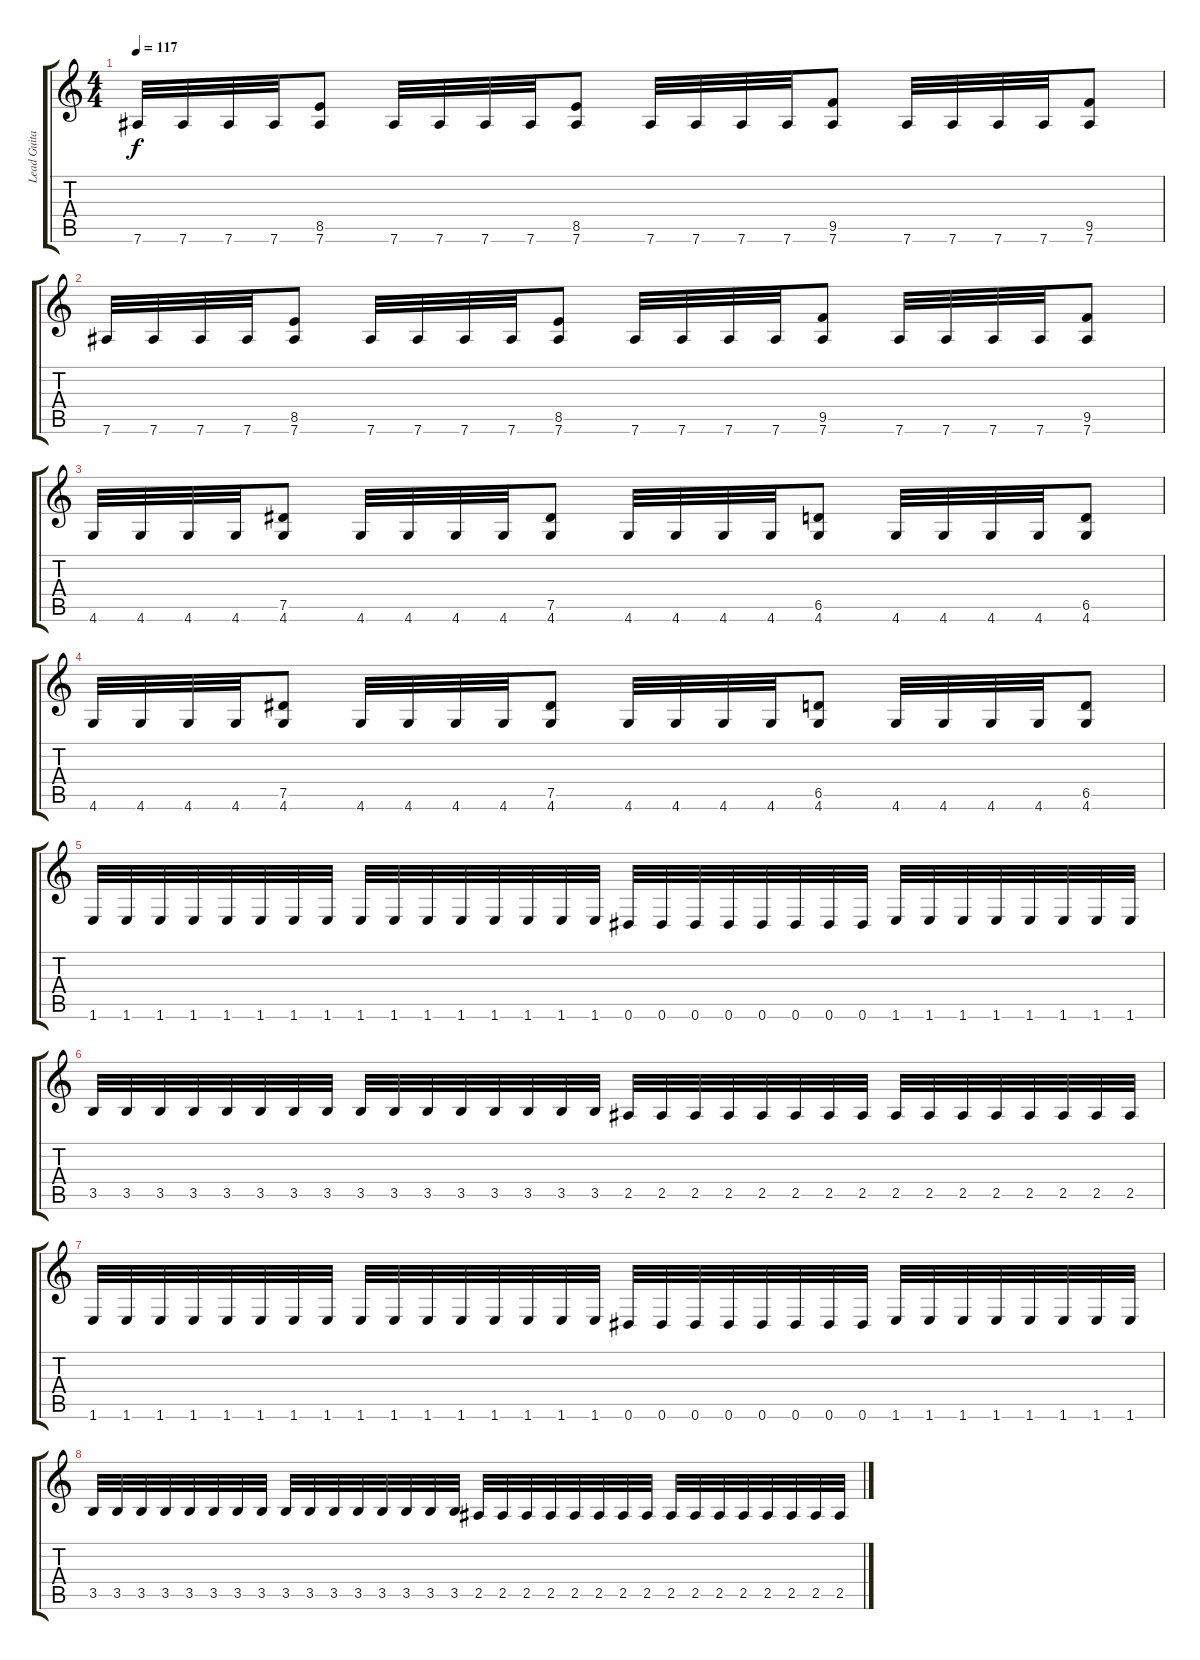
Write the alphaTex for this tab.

\track ("Lead Guitar" "Lead Guita") {instrument distortionguitar}
\staff {score tabs}
\tuning (Eb4 Bb3 Gb3 Db3 Ab2 Eb2) {hide}
\ts (4 4)
\tempo 117
\clef g2
\ks c
7.6.32{dy f balance 16} 7.6.32 7.6.32 7.6.32 (8.5 7.6).8 7.6.32 7.6.32 7.6.32 7.6.32 (8.5 7.6).8 7.6.32 7.6.32 7.6.32 7.6.32 (9.5 7.6).8 7.6.32 7.6.32 7.6.32 7.6.32 (9.5 7.6).8 |
7.6.32{balance 16} 7.6.32 7.6.32 7.6.32 (8.5 7.6).8 7.6.32 7.6.32 7.6.32 7.6.32 (8.5 7.6).8 7.6.32 7.6.32 7.6.32 7.6.32 (9.5 7.6).8 7.6.32 7.6.32 7.6.32 7.6.32 (9.5 7.6).8 |
4.6.32 4.6.32 4.6.32 4.6.32 (7.5 4.6).8 4.6.32 4.6.32 4.6.32 4.6.32 (7.5 4.6).8 4.6.32 4.6.32 4.6.32 4.6.32 (6.5 4.6).8 4.6.32 4.6.32 4.6.32 4.6.32 (6.5 4.6).8 |
4.6.32 4.6.32 4.6.32 4.6.32 (7.5 4.6).8 4.6.32 4.6.32 4.6.32 4.6.32 (7.5 4.6).8 4.6.32 4.6.32 4.6.32 4.6.32 (6.5 4.6).8 4.6.32 4.6.32 4.6.32 4.6.32 (6.5 4.6).8 |
1.6.32 1.6.32 1.6.32 1.6.32 1.6.32 1.6.32 1.6.32 1.6.32 1.6.32 1.6.32 1.6.32 1.6.32 1.6.32 1.6.32 1.6.32 1.6.32 0.6.32 0.6.32 0.6.32 0.6.32 0.6.32 0.6.32 0.6.32 0.6.32 1.6.32 1.6.32 1.6.32 1.6.32 1.6.32 1.6.32 1.6.32 1.6.32 |
3.5.32 3.5.32 3.5.32 3.5.32 3.5.32 3.5.32 3.5.32 3.5.32 3.5.32 3.5.32 3.5.32 3.5.32 3.5.32 3.5.32 3.5.32 3.5.32 2.5.32 2.5.32 2.5.32 2.5.32 2.5.32 2.5.32 2.5.32 2.5.32 2.5.32 2.5.32 2.5.32 2.5.32 2.5.32 2.5.32 2.5.32 2.5.32 |
1.6.32 1.6.32 1.6.32 1.6.32 1.6.32 1.6.32 1.6.32 1.6.32 1.6.32 1.6.32 1.6.32 1.6.32 1.6.32 1.6.32 1.6.32 1.6.32 0.6.32 0.6.32 0.6.32 0.6.32 0.6.32 0.6.32 0.6.32 0.6.32 1.6.32 1.6.32 1.6.32 1.6.32 1.6.32 1.6.32 1.6.32 1.6.32 |
3.5.32 3.5.32 3.5.32 3.5.32 3.5.32 3.5.32 3.5.32 3.5.32 3.5.32 3.5.32 3.5.32 3.5.32 3.5.32 3.5.32 3.5.32 3.5.32 2.5.32 2.5.32 2.5.32 2.5.32 2.5.32 2.5.32 2.5.32 2.5.32 2.5.32 2.5.32 2.5.32 2.5.32 2.5.32 2.5.32 2.5.32 2.5.32
